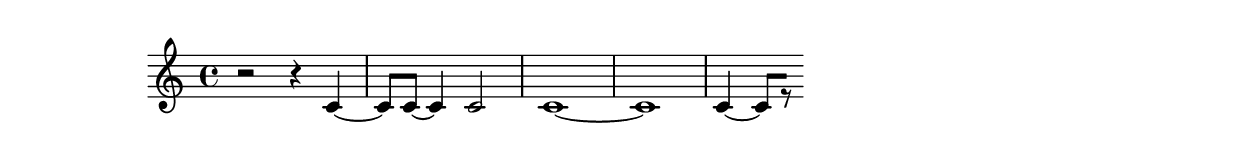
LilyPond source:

\version "2.18.2"
\language "english"

\header {
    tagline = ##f
}

\layout {}

\paper {}

\score {
    {
        r2
        r4
        c'4
        ~
        c'8
        [
        c'8
        ~
        ]
        c'4
        c'2
        c'1
        ~
        c'1
        c'4
        ~
        c'8
        [
        r8
        ]
    }
}